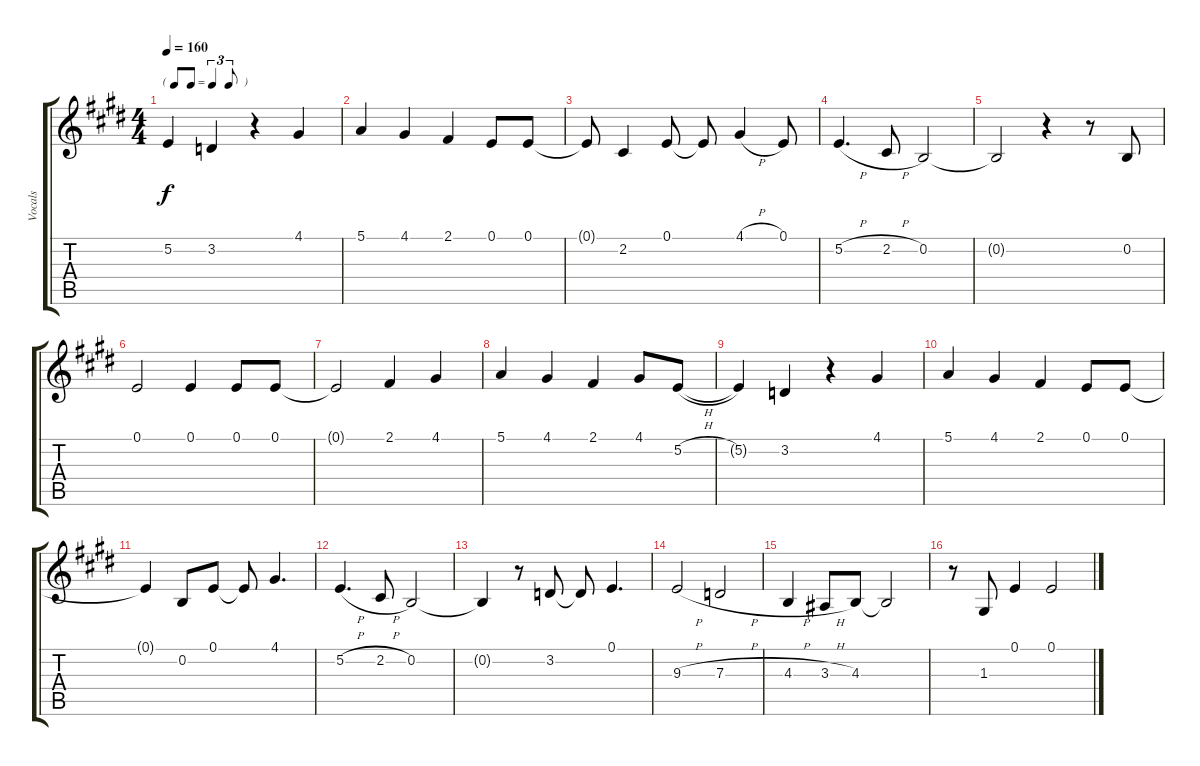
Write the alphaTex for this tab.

\track ("Vocals" "Vocals") {instrument flute}
\staff {score tabs}
\tuning (E4 B3 G3 D3 A2 E2) {hide}
\ts (4 4)
\tf triplet8th
\tempo 160
\clef g2
\ks e
5.2{t}.4{dy f} 3.2.4 r.4 4.1.4 |
5.1.4 4.1.4 2.1.4 0.1.8 0.1.8 |
0.1{t}.8 2.2.4 0.1.8 0.1{t}.8 4.1{h}.4 0.1.8 |
5.2{h}.4{d} 2.2{h}.8 0.2.2 |
0.2{t}.2 r.4 r.8 0.2.8 |
0.1.2 0.1.4 0.1.8 0.1.8 |
0.1{t}.2 2.1.4 4.1.4 |
5.1.4 4.1.4 2.1.4 4.1.8 5.2{h}.8 |
5.2{t}.4 3.2.4 r.4 4.1.4 |
5.1.4 4.1.4 2.1.4 0.1.8 0.1.8 |
0.1{t}.4 0.2.8 0.1.8 0.1{t}.8 4.1.4{d} |
5.2{h}.4{d} 2.2{h}.8 0.2.2 |
0.2{t}.4 r.8 3.2.8 3.2{t}.8 0.1.4{d} |
9.3{h}.2 7.3{h}.2 |
4.3{h}.4 3.3{h}.8 4.3.8 4.3{t}.2 |
r.8 1.3.8 0.1.4 0.1.2
